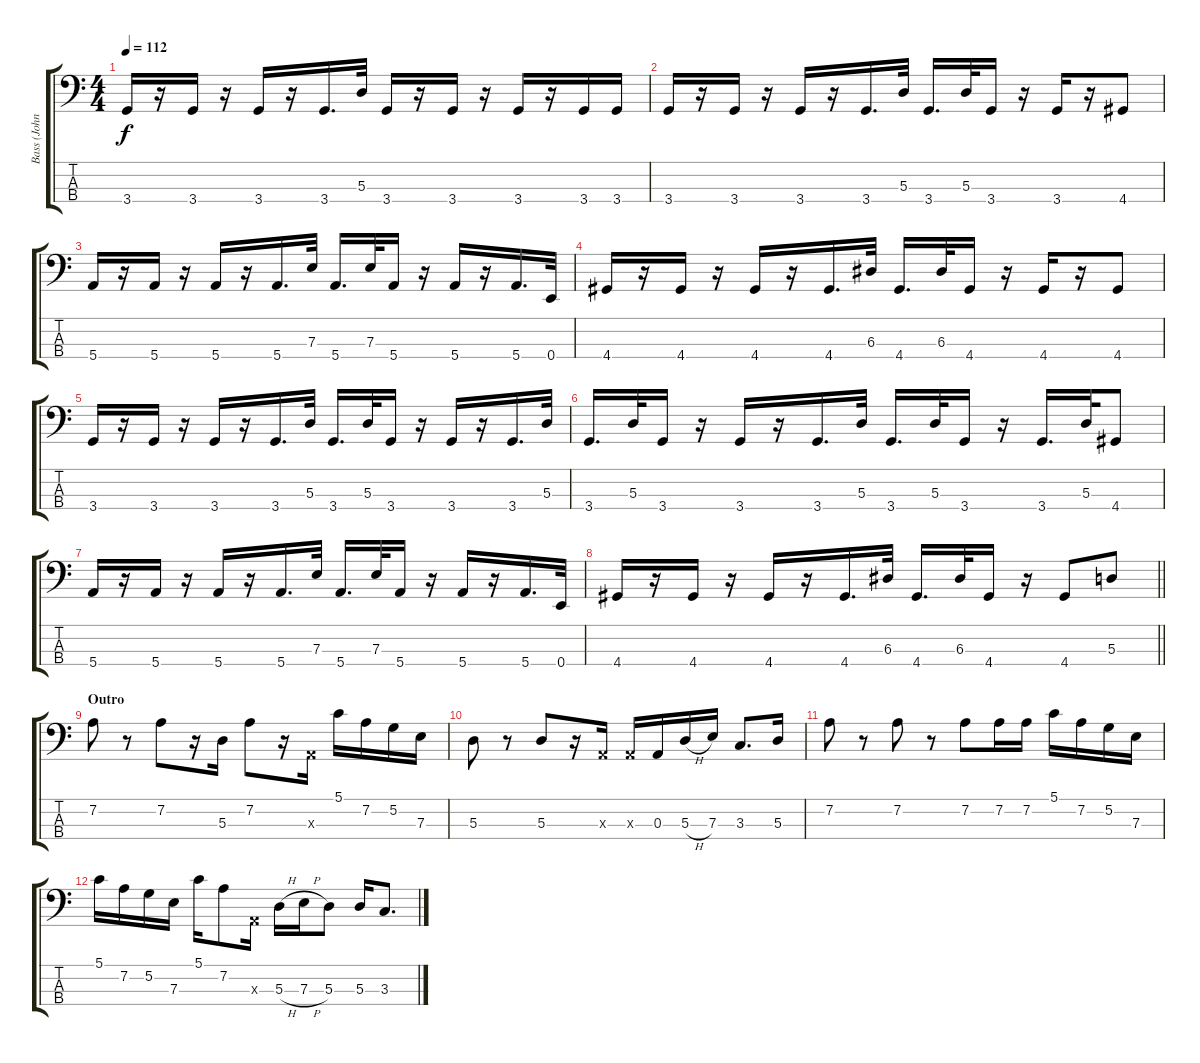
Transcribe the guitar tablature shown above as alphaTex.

\track ("Bass (John Paul Jones)" "Bass (John") {instrument electricbasspick}
\staff {score tabs}
\tuning (G2 D2 A1 E1) {hide}
\ts (4 4)
\tempo 112
\clef f4
\ks c
3.4.16{dy f} r.16 3.4.16 r.16 3.4.16 r.16 3.4.16{d} 5.3.32 3.4.16 r.16 3.4.16 r.16 3.4.16 r.16 3.4.16 3.4.16 |
3.4.16 r.16 3.4.16 r.16 3.4.16 r.16 3.4.16{d} 5.3.32 3.4.16{d} 5.3.32 3.4.16 r.16 3.4.16 r.16 4.4.8 |
5.4.16 r.16 5.4.16 r.16 5.4.16 r.16 5.4.16{d} 7.3.32 5.4.16{d} 7.3.32 5.4.16 r.16 5.4.16 r.16 5.4.16{d} 0.4.32 |
4.4.16 r.16 4.4.16 r.16 4.4.16 r.16 4.4.16{d} 6.3.32 4.4.16{d} 6.3.32 4.4.16 r.16 4.4.16 r.16 4.4.8 |
3.4.16 r.16 3.4.16 r.16 3.4.16 r.16 3.4.16{d} 5.3.32 3.4.16{d} 5.3.32 3.4.16 r.16 3.4.16 r.16 3.4.16{d} 5.3.32 |
3.4.16{d} 5.3.32 3.4.16 r.16 3.4.16 r.16 3.4.16{d} 5.3.32 3.4.16{d} 5.3.32 3.4.16 r.16 3.4.16{d} 5.3.32 4.4.8 |
5.4.16 r.16 5.4.16 r.16 5.4.16 r.16 5.4.16{d} 7.3.32 5.4.16{d} 7.3.32 5.4.16 r.16 5.4.16 r.16 5.4.16{d} 0.4.32 |
\barLineRight lightlight
4.4.16 r.16 4.4.16 r.16 4.4.16 r.16 4.4.16{d} 6.3.32 4.4.16{d} 6.3.32 4.4.16 r.16 4.4.8 5.3.8 |
\section ("" "Outro")
7.2.8 r.8 7.2.8 r.16 5.3.16 7.2.8 r.16 0.3{x}.16 5.1.16 7.2.16 5.2.16 7.3.16 |
5.3.8 r.8 5.3.8 r.16 0.3{x}.16 0.3{x}.16 0.3.16 5.3{h}.16 7.3.16 3.3.8{d} 5.3.16 |
7.2.8 r.8 7.2.8 r.8 7.2.8 7.2.16 7.2.16 5.1.16 7.2.16 5.2.16 7.3.16 |
5.1.16 7.2.16 5.2.16 7.3.16 5.1.16 7.2.8 0.3{x}.16 5.3{h}.16 7.3{h}.16 5.3.8 5.3.16 3.3.8{d}
